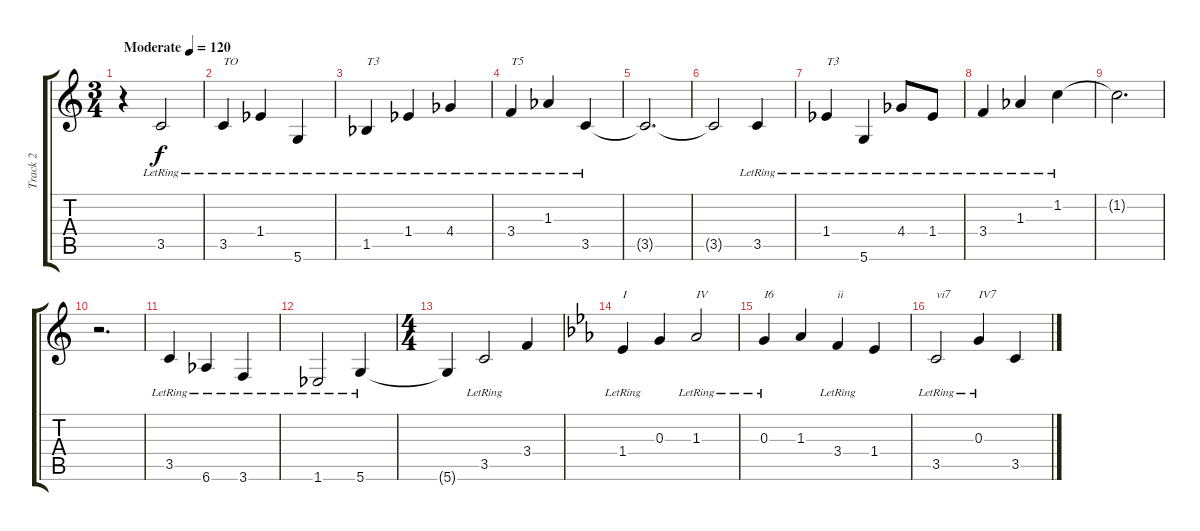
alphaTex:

\track ("Track 2" "Track 2") {instrument acousticguitarnylon}
\staff {score tabs}
\tuning (E4 B3 G3 D3 A2 D2) {hide}
\ts (3 4)
\tempo (120 "Moderate")
\clef g2
\ks c
r.4{dy f instrument acousticguitarnylon} 3.5{lr}.2 |
3.5{lr}.4{txt "TO"} 1.4{lr acc b}.4 5.6{lr}.4 |
1.5{lr acc b}.4{txt "T3"} 1.4{lr acc b}.4 4.4{lr acc b}.4 |
3.4{lr}.4{txt "T5"} 1.3{lr acc b}.4 3.5{lr}.4 |
3.5{t}.2{d} |
3.5{t}.2 3.5{lr}.4 |
1.4{lr acc b}.4{txt "T3"} 5.6{lr}.4 4.4{lr acc b}.8 1.4{lr acc b}.8 |
3.4{lr}.4 1.3{lr acc b}.4 1.2{lr}.4 |
1.2{t}.2{d} |
r.2{d} |
3.5{lr}.4 6.6{lr acc b}.4 3.6{lr}.4 |
1.6{lr acc b}.2 5.6{lr}.4 |
\ts (4 4)
5.6{t}.4 3.5{lr}.2 3.4.4 |
\ks eb
1.4{lr}.4{txt "I"} 0.3.4 1.3{lr}.2{txt "IV"} |
0.3{lr}.4{txt "I6"} 1.3.4 3.4{lr}.4{txt "ii"} 1.4.4 |
3.5{lr}.2{txt "vi7"} 0.3{lr}.4{txt "IV7"} 3.5.4
